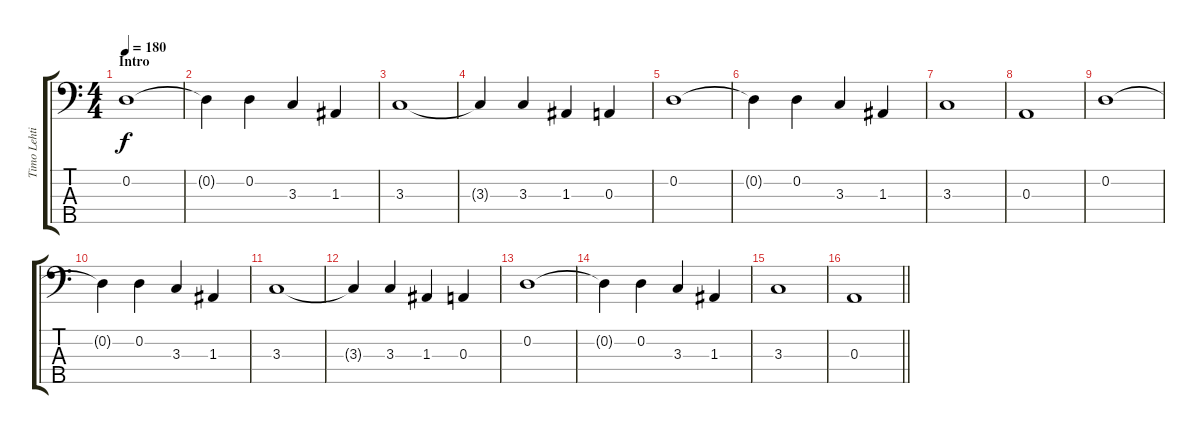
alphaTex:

\track ("Timo Lehtinen - Bass" "Timo Lehti") {instrument electricbassfinger}
\staff {score tabs}
\tuning (G2 D2 A1 E1 B0) {hide}
\ts (4 4)
\section ("" "Intro")
\tempo 180
\clef f4
\ks c
0.2.1{dy f instrument electricbassfinger} |
0.2{t}.4 0.2.4 3.3.4 1.3.4 |
3.3.1 |
3.3{t}.4 3.3.4 1.3.4 0.3.4 |
0.2.1 |
0.2{t}.4 0.2.4 3.3.4 1.3.4 |
3.3.1 |
0.3.1 |
0.2.1 |
0.2{t}.4 0.2.4 3.3.4 1.3.4 |
3.3.1 |
3.3{t}.4 3.3.4 1.3.4 0.3.4 |
0.2.1 |
0.2{t}.4 0.2.4 3.3.4 1.3.4 |
3.3.1 |
\barLineRight lightlight
0.3.1
